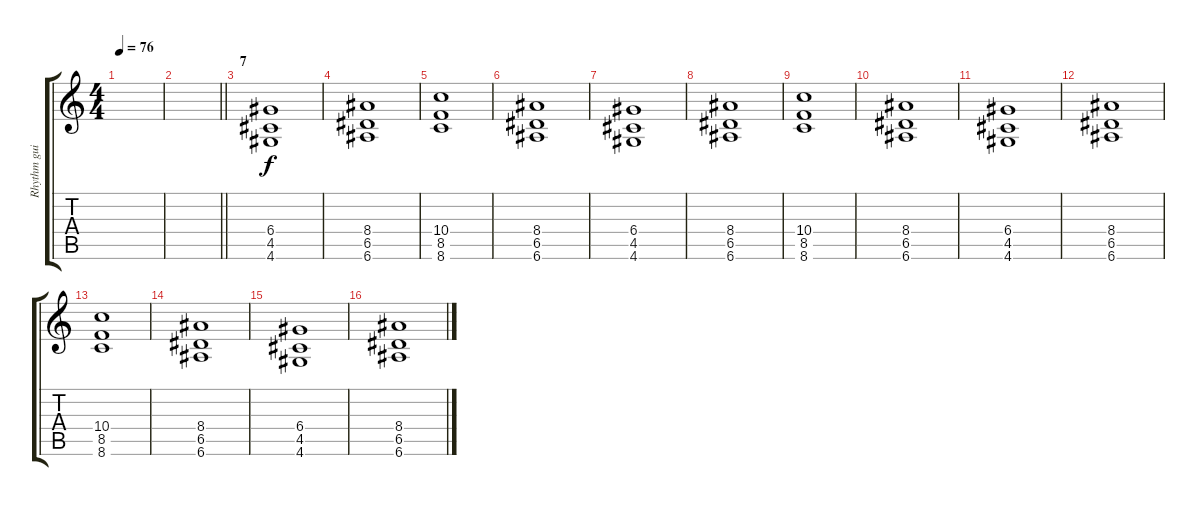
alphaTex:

\track ("Rhythm guitar" "Rhythm gui") {instrument distortionguitar}
\staff {score tabs}
\tuning (E4 B3 G3 D3 A2 E2) {hide}
\ts (4 4)
\tempo 76
\clef g2
\ks c
|
\barLineRight lightlight
|
\section ("" "7")
(6.4 4.5 4.6).1{volume 7} |
(8.4 6.5 6.6).1 |
(10.4 8.5 8.6).1 |
(8.4 6.5 6.6).1 |
(6.4 4.5 4.6).1 |
(8.4 6.5 6.6).1 |
(10.4 8.5 8.6).1 |
(8.4 6.5 6.6).1 |
(6.4 4.5 4.6).1 |
(8.4 6.5 6.6).1 |
(10.4 8.5 8.6).1 |
(8.4 6.5 6.6).1 |
(6.4 4.5 4.6).1 |
(8.4 6.5 6.6).1
